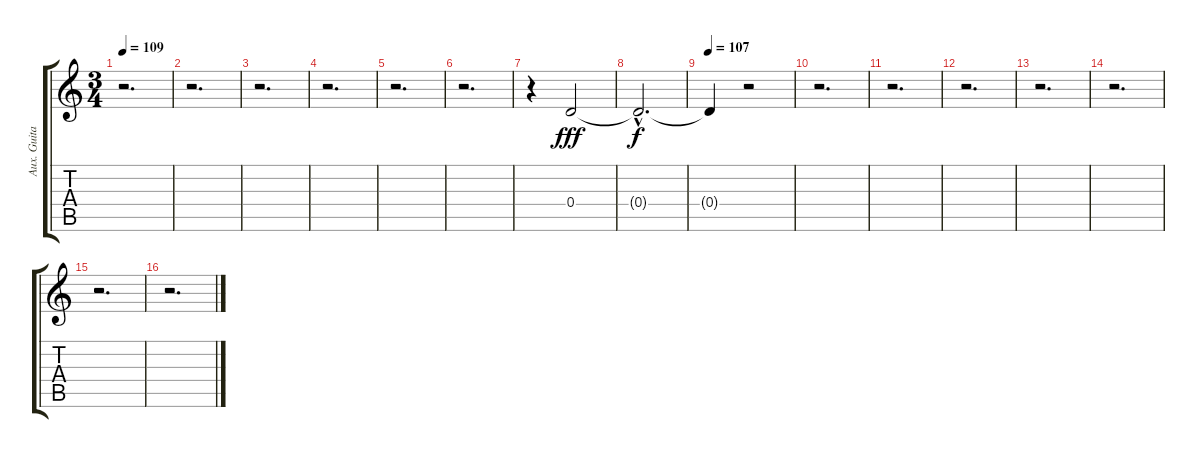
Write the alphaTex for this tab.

\track ("Aux. Guitar/Feedback" "Aux. Guita") {instrument distortionguitar}
\staff {score tabs}
\tuning (E4 B3 G3 D3 A2 D2) {hide}
\ts (3 4)
\tempo 109
\clef g2
\ks c
r.2{d dy fff} |
r.2{d} |
r.2{d} |
r.2{d} |
r.2{d} |
r.2{d} |
r.4 0.4.2{volume 0} |
0.4{hac t}.2{d dy f} |
\tempo 107
0.4{t}.4 r.2 |
r.2{d} |
r.2{d} |
r.2{d} |
r.2{d} |
r.2{d} |
r.2{d} |
r.2{d}
